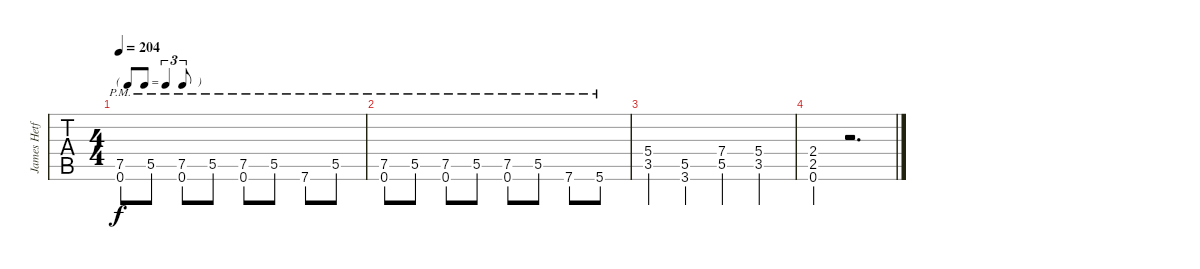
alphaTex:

\track ("James Hetfield " "James Hetf") {instrument distortionguitar}
\staff {tabs}
\tuning (E4 B3 G3 D3 A2 E2) {hide}
\ts (4 4)
\tf triplet8th
\tempo 204
\clef g2
\ks c
(7.5{pm} 0.6{pm}).8{dy f} 5.5{pm}.8 (7.5{pm} 0.6{pm}).8 5.5{pm}.8 (7.5{pm} 0.6{pm}).8 5.5{pm}.8 7.6{pm}.8 5.5{pm}.8 |
(7.5{pm} 0.6{pm}).8 5.5{pm}.8 (7.5{pm} 0.6{pm}).8 5.5{pm}.8 (7.5{pm} 0.6{pm}).8 5.5{pm}.8 7.6{pm}.8 5.6{pm}.8 |
(5.4 3.5).4 (5.5 3.6).4 (7.4 5.5).4 (5.4 3.5).4 |
(2.4 2.5 0.6).4 r.2{d}
